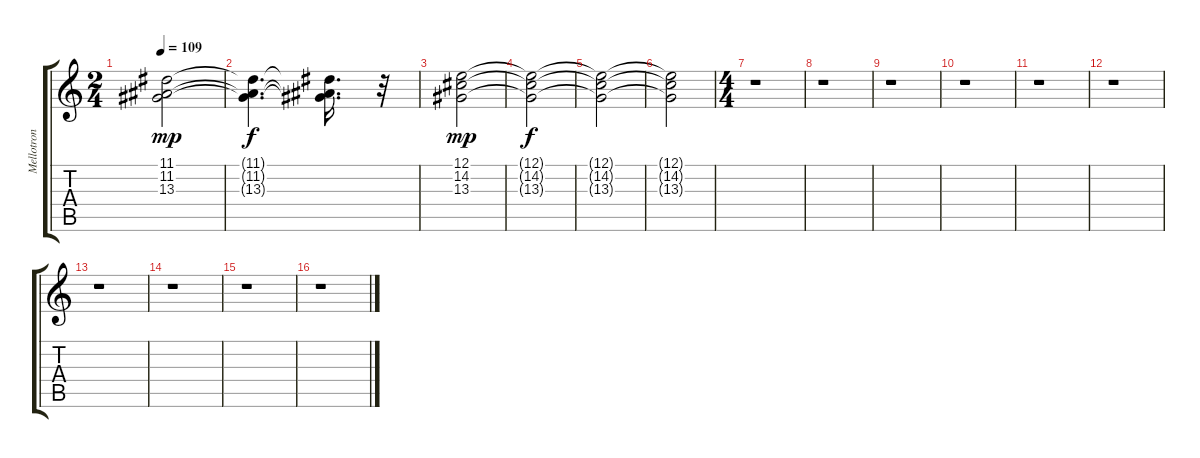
\track ("Mellotron (strings)" "Mellotron ") {solo instrument stringensemble1}
\staff {score tabs}
\tuning (E4 B3 G3 D3 A2 E2) {hide}
\ts (2 4)
\tempo 109
\clef g2
\ks c
(11.1 11.2 13.3).2{dy mp} |
(11.1{t} 11.2{t} 13.3{t}).4{d dy f} (11.1{t} 11.2{t} 13.3{t}).16{d} r.32 |
(12.1 14.2 13.3).2{dy mp} |
(12.1{t} 14.2{t} 13.3{t}).2{dy f} |
(12.1{t} 14.2{t} 13.3{t}).2 |
(12.1{t} 14.2{t} 13.3{t}).2 |
\ts (4 4)
r.1 |
r.1 |
r.1 |
r.1 |
r.1 |
r.1 |
r.1 |
r.1 |
r.1 |
r.1
